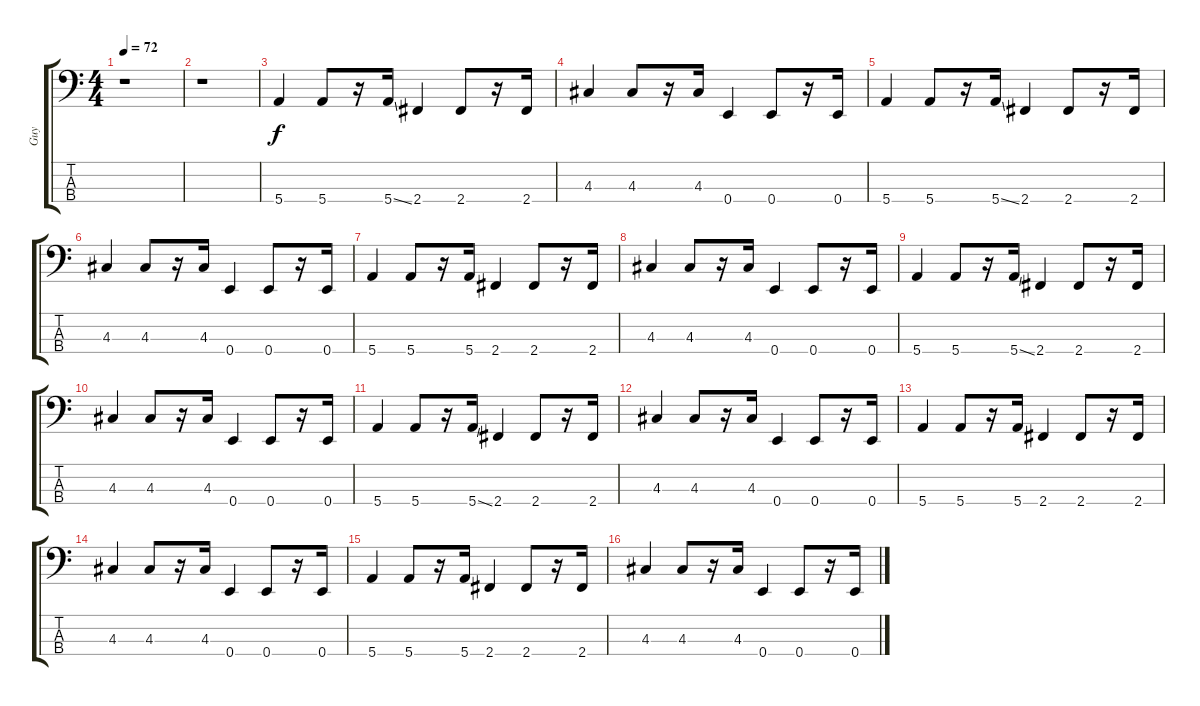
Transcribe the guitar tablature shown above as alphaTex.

\track ("Guy" "Guy") {instrument electricbasspick}
\staff {score tabs}
\tuning (G2 D2 A1 E1) {hide}
\ts (4 4)
\tempo 72
\clef f4
\ks c
r.1{dy f instrument electricbasspick} |
r.1 |
5.4.4 5.4.8 r.16 5.4{ss}.16 2.4.4 2.4.8 r.16 2.4.16 |
4.3.4 4.3.8 r.16 4.3.16 0.4.4 0.4.8 r.16 0.4.16 |
5.4.4 5.4.8 r.16 5.4{ss}.16 2.4.4 2.4.8 r.16 2.4.16 |
4.3.4 4.3.8 r.16 4.3.16 0.4.4 0.4.8 r.16 0.4.16 |
5.4.4 5.4.8 r.16 5.4.16 2.4.4 2.4.8 r.16 2.4.16 |
4.3.4 4.3.8 r.16 4.3.16 0.4.4 0.4.8 r.16 0.4.16 |
5.4.4 5.4.8 r.16 5.4{ss}.16 2.4.4 2.4.8 r.16 2.4.16 |
4.3.4 4.3.8 r.16 4.3.16 0.4.4 0.4.8 r.16 0.4.16 |
5.4.4 5.4.8 r.16 5.4{ss}.16 2.4.4 2.4.8 r.16 2.4.16 |
4.3.4 4.3.8 r.16 4.3.16 0.4.4 0.4.8 r.16 0.4.16 |
5.4.4 5.4.8 r.16 5.4.16 2.4.4 2.4.8 r.16 2.4.16 |
4.3.4 4.3.8 r.16 4.3.16 0.4.4 0.4.8 r.16 0.4.16 |
5.4.4 5.4.8 r.16 5.4.16 2.4.4 2.4.8 r.16 2.4.16 |
4.3.4 4.3.8 r.16 4.3.16 0.4.4 0.4.8 r.16 0.4.16
